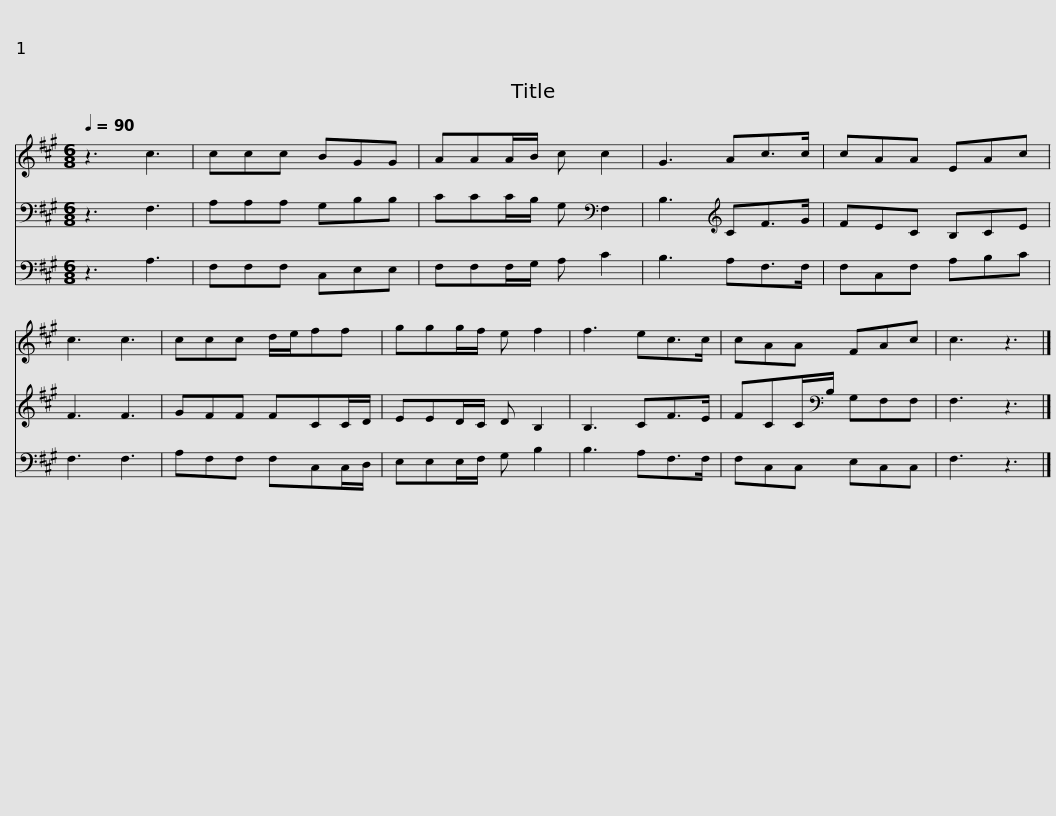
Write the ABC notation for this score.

X:1
%%score 1 2 3
L:1/8
Q:1/4=90
M:6/8
I:linebreak $
K:A
V:1 treble
V:2 bass
V:3 bass
V:1
 z3 c3 | ccc BGG | AAA/B/ c c2 | G3 Ac>c |$ cAA EAc | %5
 c3 c3 | ccc d/e/ff | ggg/f/ e f2 | f3 ec>c | cAA FAc | %10
 c3 z3 |] %11
V:2
 z3 F,3 | A,A,A, G,B,B, | CCC/B,/ G,[K:bass] F,2 | B,3[K:treble] CF>G |$ FEC B,CE | %5
 F3 F3 | GFF FCC/D/ | EED/C/ D B,2 | B,3 CF>E | FCC/[K:bass]B,/ G,F,F, | %10
 F,3 z3 |] %11
V:3
 z3 A,3 | F,F,F, C,E,E, | F,F,F,/G,/ A, C2 | B,3 A,F,>F, |$ F,C,F, A,B,C | %5
 F,3 F,3 | A,F,F, F,C,C,/D,/ | E,E,E,/F,/ G, B,2 | B,3 A,F,>F, | F,C,C, E,C,C, | %10
 F,3 z3 |] %11
